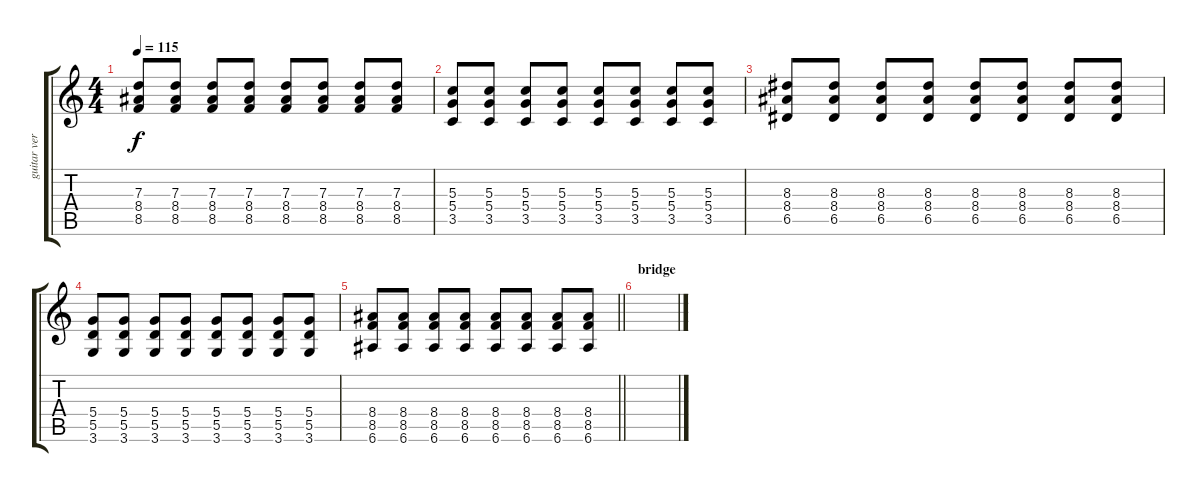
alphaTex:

\track ("guitar version" "guitar ver") {instrument acousticguitarnylon}
\staff {score tabs}
\tuning (E4 B3 G3 D3 A2 E2) {hide}
\ts (4 4)
\tempo 115
\clef g2
\ks c
(7.3 8.4 8.5).8{dy f} (7.3 8.4 8.5).8 (7.3 8.4 8.5).8 (7.3 8.4 8.5).8 (7.3 8.4 8.5).8 (7.3 8.4 8.5).8 (7.3 8.4 8.5).8 (7.3 8.4 8.5).8 |
(5.3 5.4 3.5).8 (5.3 5.4 3.5).8 (5.3 5.4 3.5).8 (5.3 5.4 3.5).8 (5.3 5.4 3.5).8 (5.3 5.4 3.5).8 (5.3 5.4 3.5).8 (5.3 5.4 3.5).8 |
(8.3 8.4 6.5).8 (8.3 8.4 6.5).8 (8.3 8.4 6.5).8 (8.3 8.4 6.5).8 (8.3 8.4 6.5).8 (8.3 8.4 6.5).8 (8.3 8.4 6.5).8 (8.3 8.4 6.5).8 |
(5.4 5.5 3.6).8 (5.4 5.5 3.6).8 (5.4 5.5 3.6).8 (5.4 5.5 3.6).8 (5.4 5.5 3.6).8 (5.4 5.5 3.6).8 (5.4 5.5 3.6).8 (5.4 5.5 3.6).8 |
\barLineRight lightlight
(8.4 8.5 6.6).8 (8.4 8.5 6.6).8 (8.4 8.5 6.6).8 (8.4 8.5 6.6).8 (8.4 8.5 6.6).8 (8.4 8.5 6.6).8 (8.4 8.5 6.6).8 (8.4 8.5 6.6).8 |
\section ("" "bridge")
